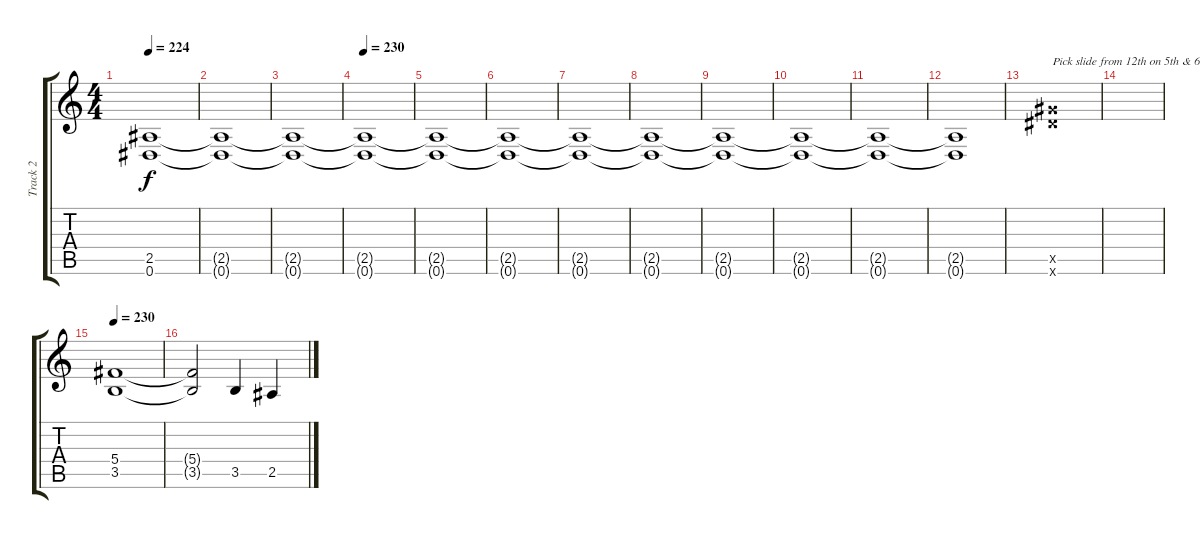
\track ("Track 2" "Track 2") {instrument distortionguitar}
\staff {score tabs}
\tuning (Eb4 Bb3 Gb3 Db3 Ab2 Eb2) {hide}
\ts (4 4)
\tempo 224
\clef g2
\ks c
(2.5{t} 0.6{t}).1{dy f} |
(2.5{t} 0.6{t}).1 |
(2.5{t} 0.6{t}).1 |
\tempo 230
(2.5{t} 0.6{t}).1 |
(2.5{t} 0.6{t}).1 |
(2.5{t} 0.6{t}).1 |
(2.5{t} 0.6{t}).1 |
(2.5{t} 0.6{t}).1 |
(2.5{t} 0.6{t}).1 |
(2.5{t} 0.6{t}).1 |
(2.5{t} 0.6{t}).1 |
(2.5{t} 0.6{t}).1 |
(12.5{x} 12.6{x}).1{txt "Pick slide from 12th on 5th & 6th strings"} |
|
\tempo 230
(5.4 3.5).1 |
(5.4{t} 3.5{t}).2 3.5.4 2.5.4
